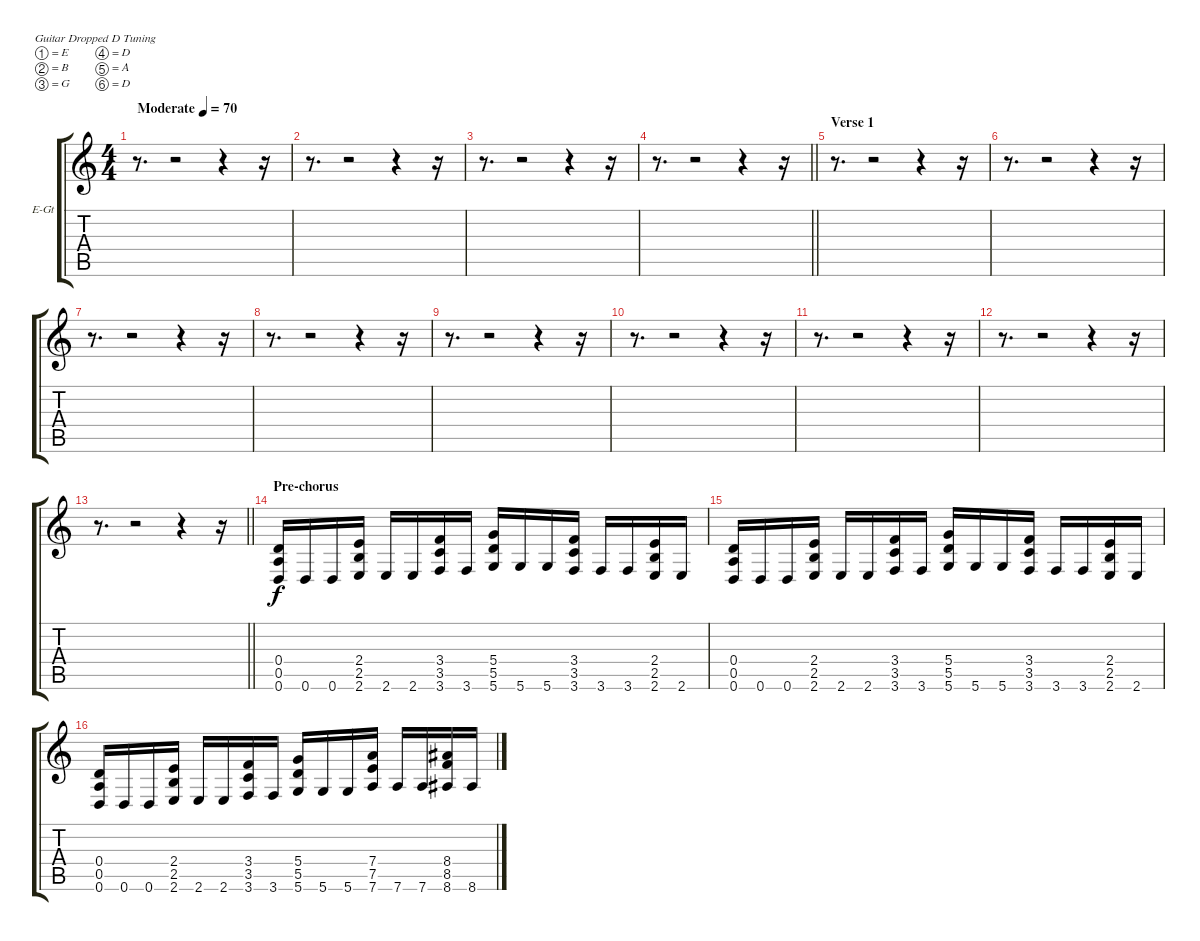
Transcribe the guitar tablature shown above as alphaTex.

\bracketExtendMode groupsimilarinstruments
\firstSystemTrackNameOrientation horizontal
\otherSystemsTrackNameOrientation horizontal
\track ("Main guitar" "E-Gt") {instrument distortionguitar}
\staff {score tabs}
\tuning (E4 B3 G3 D3 A2 D2)
\ts (4 4)
\beaming (8 2 2 2 2)
\tempo (70 "Moderate")
\clef g2
\ks c
r.8{d dy f instrument distortionguitar} r.2 r.4 r.16 |
r.8{d} r.2 r.4 r.16 |
r.8{d} r.2 r.4 r.16 |
\barLineRight lightlight
r.8{d} r.2 r.4 r.16 |
\section ("" "Verse 1")
r.8{d} r.2 r.4 r.16 |
r.8{d} r.2 r.4 r.16 |
r.8{d} r.2 r.4 r.16 |
r.8{d} r.2 r.4 r.16 |
r.8{d} r.2 r.4 r.16 |
r.8{d} r.2 r.4 r.16 |
r.8{d} r.2 r.4 r.16 |
r.8{d} r.2 r.4 r.16 |
\barLineRight lightlight
r.8{d} r.2 r.4 r.16 |
\section ("" "Pre-chorus")
(0.4 0.5 0.6).16 0.6.16 0.6.16 (2.4 2.5 2.6).16 2.6.16 2.6.16 (3.4 3.5 3.6).16 3.6.16 (5.4 5.5 5.6).16 5.6.16 5.6.16 (3.4 3.5 3.6).16 3.6.16 3.6.16 (2.4 2.5 2.6).16 2.6.16 |
(0.4 0.5 0.6).16 0.6.16 0.6.16 (2.4 2.5 2.6).16 2.6.16 2.6.16 (3.4 3.5 3.6).16 3.6.16 (5.4 5.5 5.6).16 5.6.16 5.6.16 (3.4 3.5 3.6).16 3.6.16 3.6.16 (2.4 2.5 2.6).16 2.6.16 |
(0.4 0.5 0.6).16 0.6.16 0.6.16 (2.4 2.5 2.6).16 2.6.16 2.6.16 (3.4 3.5 3.6).16 3.6.16 (5.4 5.5 5.6).16 5.6.16 5.6.16 (7.4 7.5 7.6).16 7.6.16 7.6.16 (8.4 8.5 8.6).16 8.6.16
